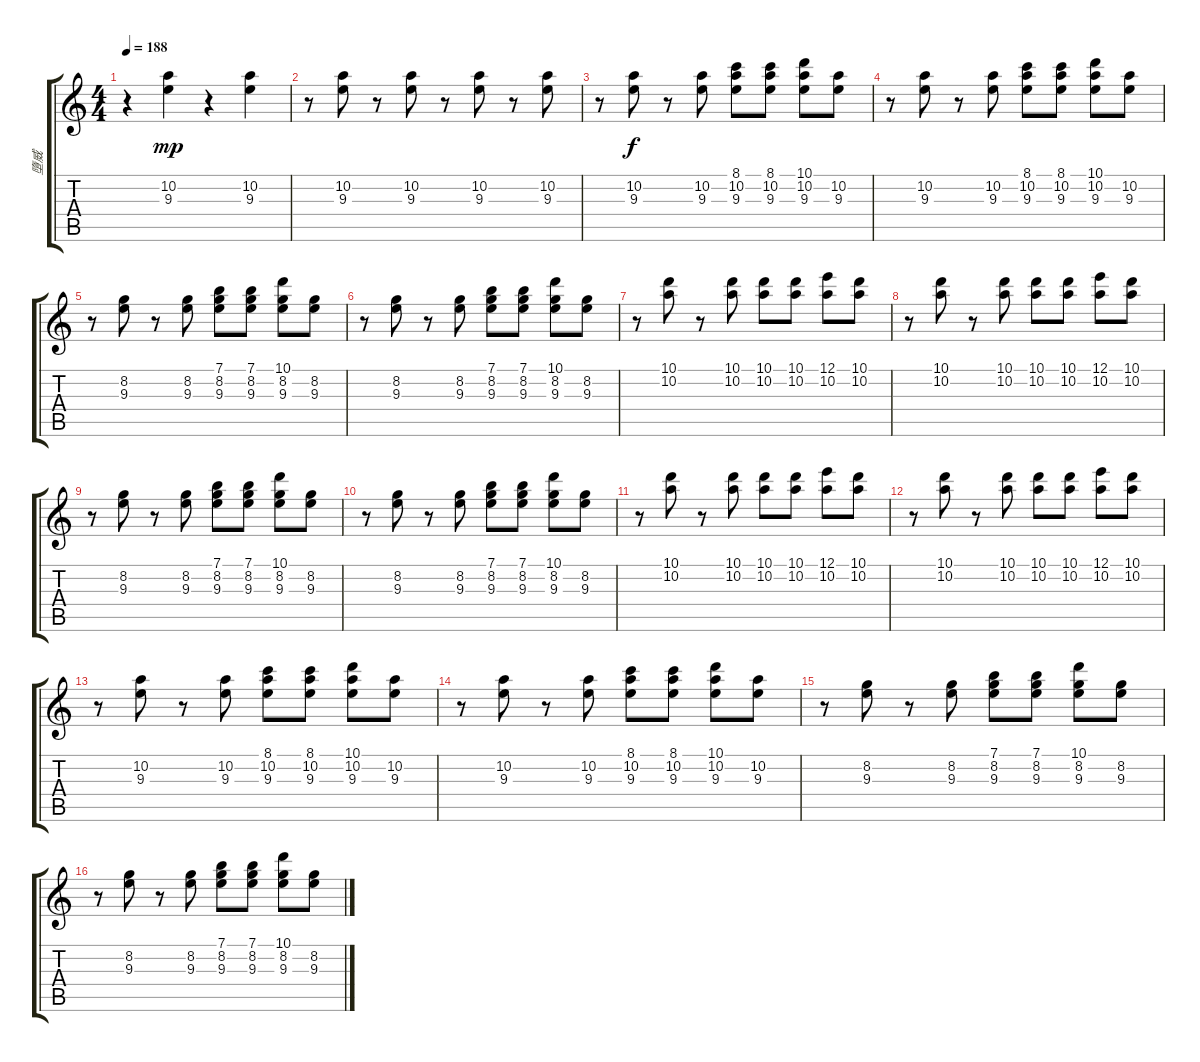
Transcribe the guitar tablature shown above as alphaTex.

\track ("墮威" "墮威") {instrument distortionguitar}
\staff {score tabs}
\tuning (E4 B3 G3 D3 A2 E2) {hide}
\ts (4 4)
\tempo 188
\clef g2
\ks c
r.4{dy mp} (10.2 9.3).4 r.4 (10.2 9.3).4 |
r.8 (10.2 9.3).8 r.8 (10.2 9.3).8 r.8 (10.2 9.3).8 r.8 (10.2 9.3).8 |
r.8 (10.2 9.3).8{dy f} r.8 (10.2 9.3).8 (8.1 10.2 9.3).8 (8.1 10.2 9.3).8 (10.1 10.2 9.3).8 (10.2 9.3).8 |
r.8 (10.2 9.3).8 r.8 (10.2 9.3).8 (8.1 10.2 9.3).8 (8.1 10.2 9.3).8 (10.1 10.2 9.3).8 (10.2 9.3).8 |
r.8 (8.2 9.3).8 r.8 (8.2 9.3).8 (7.1 8.2 9.3).8 (7.1 8.2 9.3).8 (10.1 8.2 9.3).8 (8.2 9.3).8 |
r.8 (8.2 9.3).8 r.8 (8.2 9.3).8 (7.1 8.2 9.3).8 (7.1 8.2 9.3).8 (10.1 8.2 9.3).8 (8.2 9.3).8 |
r.8 (10.1 10.2).8 r.8 (10.1 10.2).8 (10.1 10.2).8 (10.1 10.2).8 (12.1 10.2).8 (10.1 10.2).8 |
r.8 (10.1 10.2).8 r.8 (10.1 10.2).8 (10.1 10.2).8 (10.1 10.2).8 (12.1 10.2).8 (10.1 10.2).8 |
r.8 (8.2 9.3).8 r.8 (8.2 9.3).8 (7.1 8.2 9.3).8 (7.1 8.2 9.3).8 (10.1 8.2 9.3).8 (8.2 9.3).8 |
r.8 (8.2 9.3).8 r.8 (8.2 9.3).8 (7.1 8.2 9.3).8 (7.1 8.2 9.3).8 (10.1 8.2 9.3).8 (8.2 9.3).8 |
r.8 (10.1 10.2).8 r.8 (10.1 10.2).8 (10.1 10.2).8 (10.1 10.2).8 (12.1 10.2).8 (10.1 10.2).8 |
r.8 (10.1 10.2).8 r.8 (10.1 10.2).8 (10.1 10.2).8 (10.1 10.2).8 (12.1 10.2).8 (10.1 10.2).8 |
r.8 (10.2 9.3).8 r.8 (10.2 9.3).8 (8.1 10.2 9.3).8 (8.1 10.2 9.3).8 (10.1 10.2 9.3).8 (10.2 9.3).8 |
r.8 (10.2 9.3).8 r.8 (10.2 9.3).8 (8.1 10.2 9.3).8 (8.1 10.2 9.3).8 (10.1 10.2 9.3).8 (10.2 9.3).8 |
r.8 (8.2 9.3).8 r.8 (8.2 9.3).8 (7.1 8.2 9.3).8 (7.1 8.2 9.3).8 (10.1 8.2 9.3).8 (8.2 9.3).8 |
r.8 (8.2 9.3).8 r.8 (8.2 9.3).8 (7.1 8.2 9.3).8 (7.1 8.2 9.3).8 (10.1 8.2 9.3).8 (8.2 9.3).8
